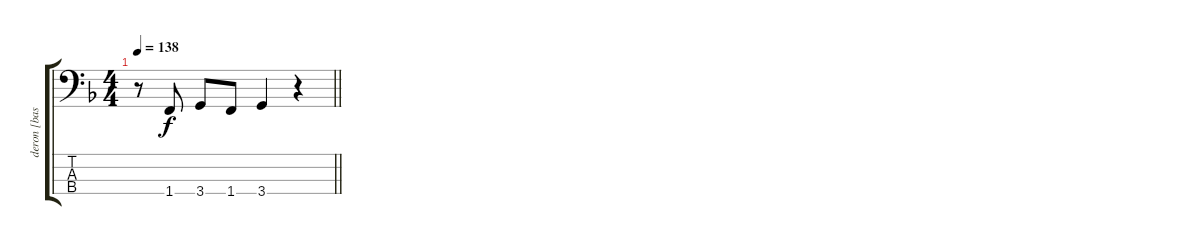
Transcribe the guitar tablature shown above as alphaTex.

\track ("deron [bass]" "deron [bas") {instrument electricbasspick}
\staff {score tabs}
\tuning (G2 D2 A1 E1) {hide}
\ts (4 4)
\tempo 138
\clef f4
\barLineRight lightlight
\ks f
r.8{dy f} 1.4.8 3.4.8 1.4.8 3.4.4 r.4
